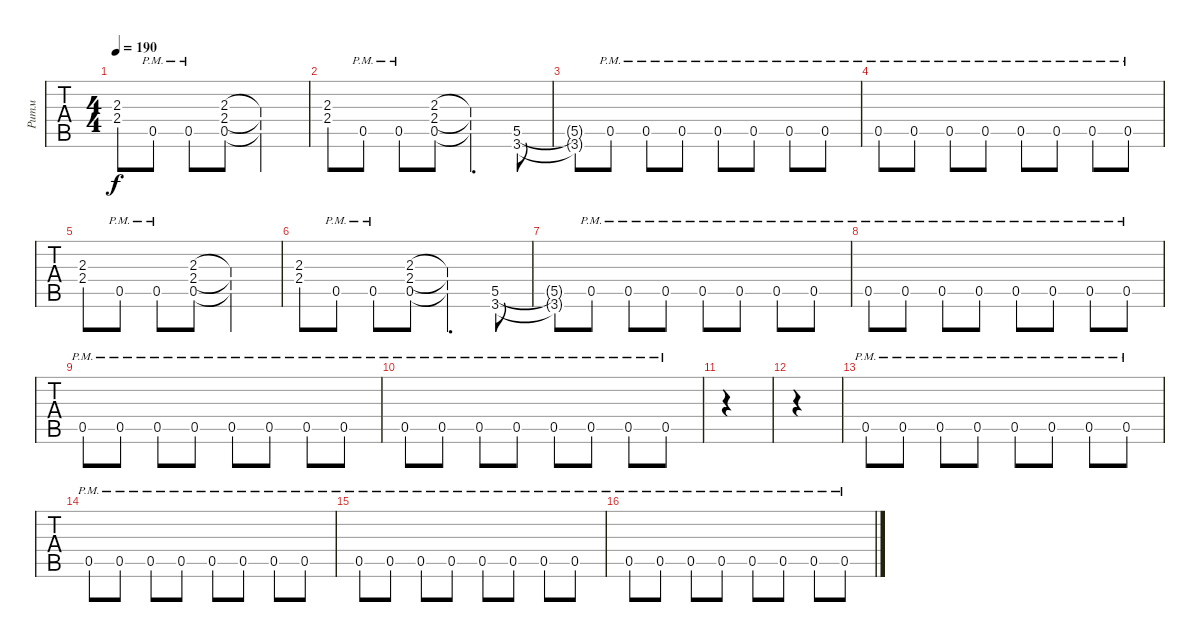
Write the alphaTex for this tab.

\track ("Ритм" "Ритм") {instrument distortionguitar}
\staff {tabs}
\tuning (E4 B3 G3 D3 A2 E2) {hide}
\ts (4 4)
\tempo 190
\clef g2
\ks c
(2.3 2.4).8{dy f} 0.5{pm}.8 0.5{pm}.8 (2.3 2.4 0.5).8 (2.3{t} 2.4{t} 0.5{t}).2 |
(2.3 2.4).8 0.5{pm}.8 0.5{pm}.8 (2.3 2.4 0.5).8 (2.3{t} 2.4{t} 0.5{t}).4{d} (5.5 3.6).8 |
(5.5{t} 3.6{t}).8 0.5{pm}.8 0.5{pm}.8 0.5{pm}.8 0.5{pm}.8 0.5{pm}.8 0.5{pm}.8 0.5{pm}.8 |
0.5{pm}.8 0.5{pm}.8 0.5{pm}.8 0.5{pm}.8 0.5{pm}.8 0.5{pm}.8 0.5{pm}.8 0.5{pm}.8 |
(2.3 2.4).8 0.5{pm}.8 0.5{pm}.8 (2.3 2.4 0.5).8 (2.3{t} 2.4{t} 0.5{t}).2 |
(2.3 2.4).8 0.5{pm}.8 0.5{pm}.8 (2.3 2.4 0.5).8 (2.3{t} 2.4{t} 0.5{t}).4{d} (5.5 3.6).8 |
(5.5{t} 3.6{t}).8 0.5{pm}.8 0.5{pm}.8 0.5{pm}.8 0.5{pm}.8 0.5{pm}.8 0.5{pm}.8 0.5{pm}.8 |
0.5{pm}.8 0.5{pm}.8 0.5{pm}.8 0.5{pm}.8 0.5{pm}.8 0.5{pm}.8 0.5{pm}.8 0.5{pm}.8 |
0.5{pm}.8 0.5{pm}.8 0.5{pm}.8 0.5{pm}.8 0.5{pm}.8 0.5{pm}.8 0.5{pm}.8 0.5{pm}.8 |
0.5{pm}.8 0.5{pm}.8 0.5{pm}.8 0.5{pm}.8 0.5{pm}.8 0.5{pm}.8 0.5{pm}.8 0.5{pm}.8 |
|
|
0.5{pm}.8 0.5{pm}.8 0.5{pm}.8 0.5{pm}.8 0.5{pm}.8 0.5{pm}.8 0.5{pm}.8 0.5{pm}.8 |
0.5{pm}.8 0.5{pm}.8 0.5{pm}.8 0.5{pm}.8 0.5{pm}.8 0.5{pm}.8 0.5{pm}.8 0.5{pm}.8 |
0.5{pm}.8 0.5{pm}.8 0.5{pm}.8 0.5{pm}.8 0.5{pm}.8 0.5{pm}.8 0.5{pm}.8 0.5{pm}.8 |
0.5{pm}.8 0.5{pm}.8 0.5{pm}.8 0.5{pm}.8 0.5{pm}.8 0.5{pm}.8 0.5{pm}.8 0.5{pm}.8
